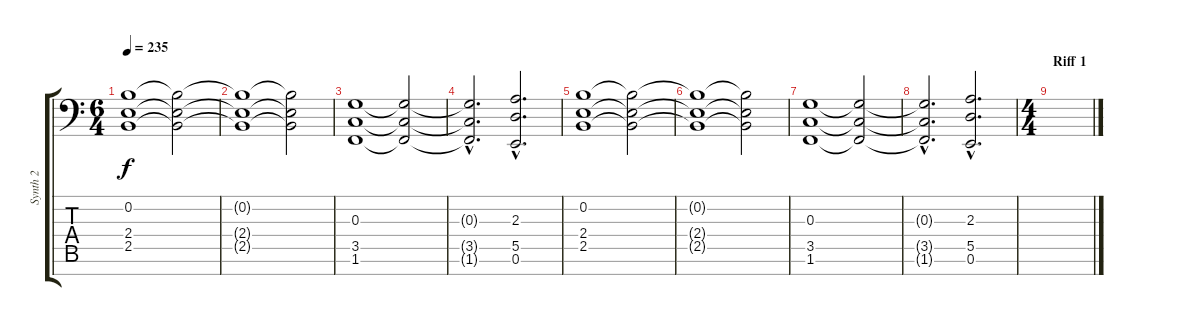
\track ("Synth 2" "Synth 2") {instrument choiraahs}
\staff {score tabs}
\tuning (E4 B3 G3 D3 A2 E2 C-1) {hide}
\ts (6 4)
\tempo 235
\clef f4
\ks c
(0.2 2.4 2.5).1{dy f} (0.2{t} 2.4{t} 2.5{t}).2 |
(0.2{t} 2.4{t} 2.5{t}).1 (0.2{t} 2.4{t} 2.5{t}).2 |
(0.3 3.5 1.6).1 (0.3{t} 3.5{t} 1.6{t}).2 |
(0.3{hac t} 3.5{hac t} 1.6{hac t}).2{d} (2.3{hac} 5.5{hac} 0.6{hac}).2{d} |
(0.2 2.4 2.5).1 (0.2{t} 2.4{t} 2.5{t}).2 |
(0.2{t} 2.4{t} 2.5{t}).1 (0.2{t} 2.4{t} 2.5{t}).2 |
(0.3 3.5 1.6).1 (0.3{t} 3.5{t} 1.6{t}).2 |
(0.3{hac t} 3.5{hac t} 1.6{hac t}).2{d} (2.3{hac} 5.5{hac} 0.6{hac}).2{d} |
\ts (4 4)
\section ("" "Riff 1")
